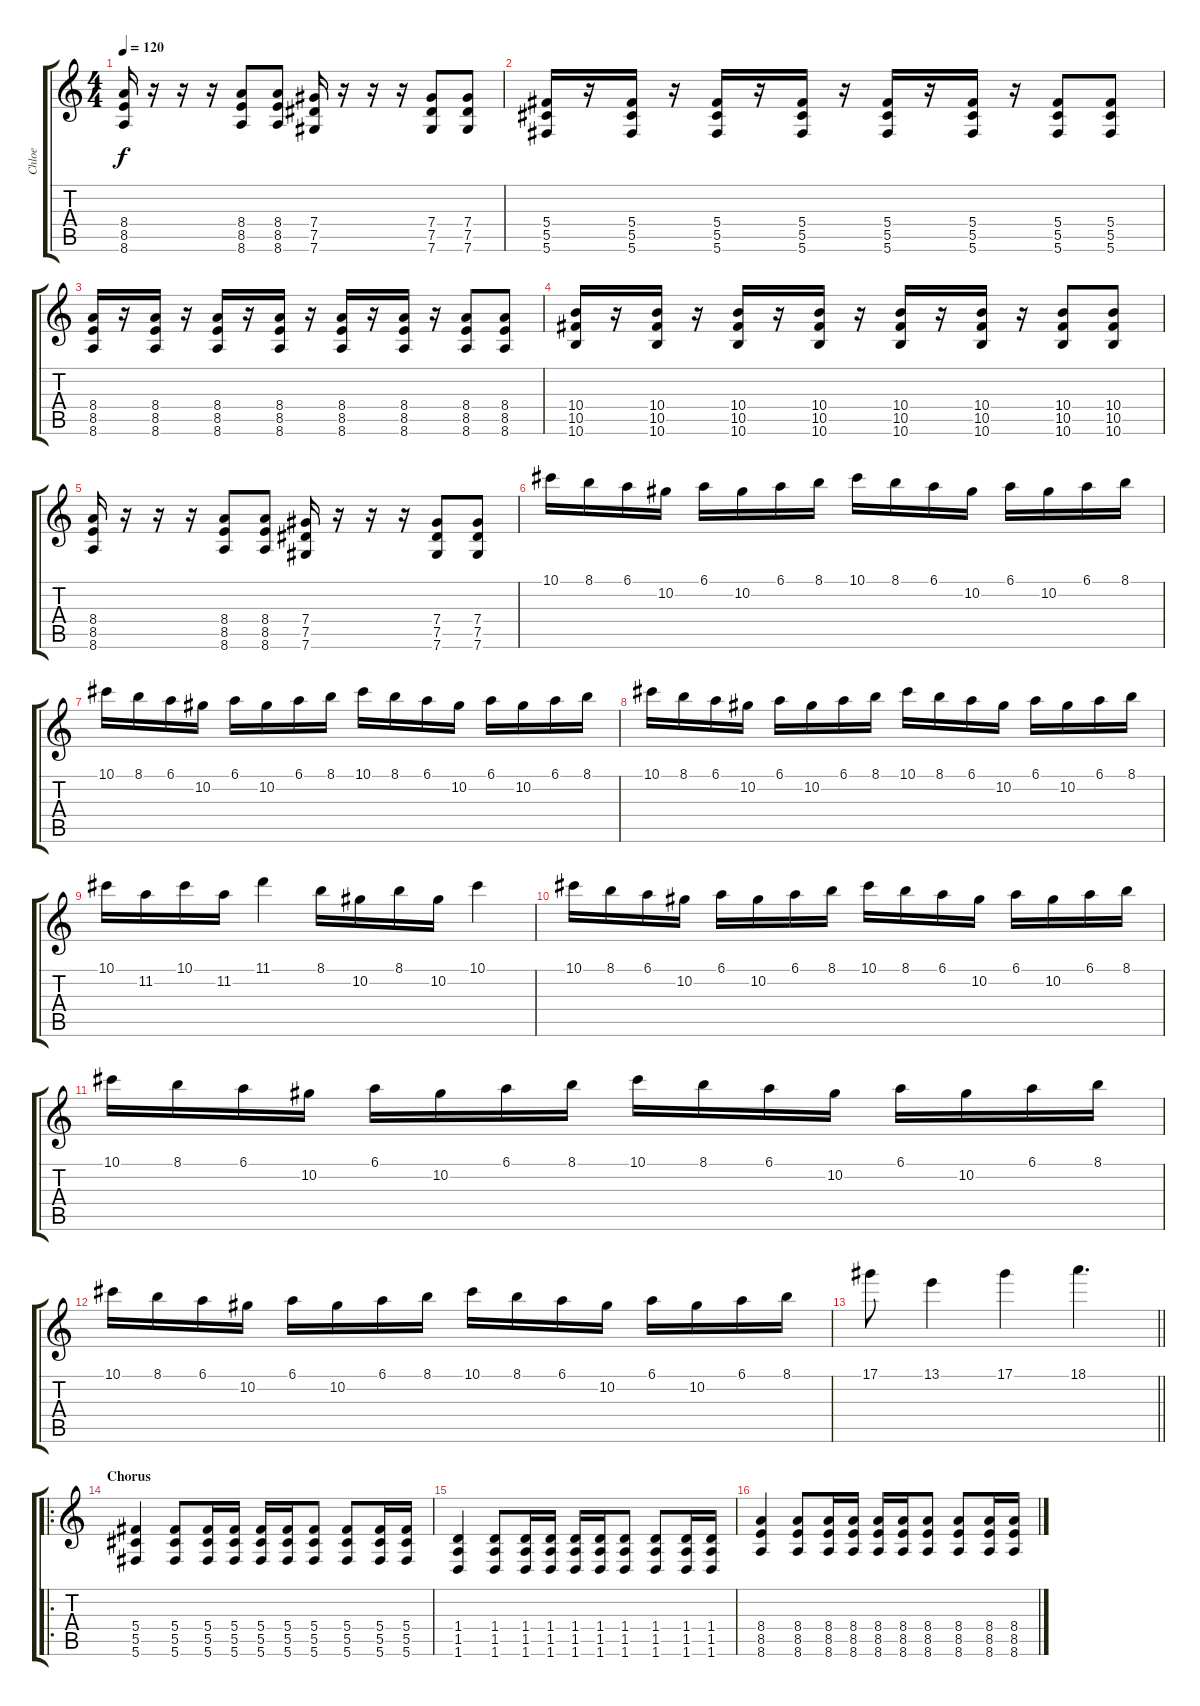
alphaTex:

\track ("Chloe" "Chloe") {instrument distortionguitar}
\staff {score tabs}
\tuning (Eb4 Bb3 Gb3 Db3 Ab2 Db2) {hide}
\ts (4 4)
\tempo 120
\clef g2
\ks c
(8.4 8.5 8.6).16{dy f} r.16 r.16 r.16 (8.4 8.5 8.6).8 (8.4 8.5 8.6).8 (7.4 7.5 7.6).16 r.16 r.16 r.16 (7.4 7.5 7.6).8 (7.4 7.5 7.6).8 |
(5.4 5.5 5.6).16 r.16 (5.4 5.5 5.6).16 r.16 (5.4 5.5 5.6).16 r.16 (5.4 5.5 5.6).16 r.16 (5.4 5.5 5.6).16 r.16 (5.4 5.5 5.6).16 r.16 (5.4 5.5 5.6).8 (5.4 5.5 5.6).8 |
(8.4 8.5 8.6).16 r.16 (8.4 8.5 8.6).16 r.16 (8.4 8.5 8.6).16 r.16 (8.4 8.5 8.6).16 r.16 (8.4 8.5 8.6).16 r.16 (8.4 8.5 8.6).16 r.16 (8.4 8.5 8.6).8 (8.4 8.5 8.6).8 |
(10.4 10.5 10.6).16 r.16 (10.4 10.5 10.6).16 r.16 (10.4 10.5 10.6).16 r.16 (10.4 10.5 10.6).16 r.16 (10.4 10.5 10.6).16 r.16 (10.4 10.5 10.6).16 r.16 (10.4 10.5 10.6).8 (10.4 10.5 10.6).8 |
(8.4 8.5 8.6).16 r.16 r.16 r.16 (8.4 8.5 8.6).8 (8.4 8.5 8.6).8 (7.4 7.5 7.6).16 r.16 r.16 r.16 (7.4 7.5 7.6).8 (7.4 7.5 7.6).8 |
10.1.16 8.1.16 6.1.16 10.2.16 6.1.16 10.2.16 6.1.16 8.1.16 10.1.16 8.1.16 6.1.16 10.2.16 6.1.16 10.2.16 6.1.16 8.1.16 |
10.1.16 8.1.16 6.1.16 10.2.16 6.1.16 10.2.16 6.1.16 8.1.16 10.1.16 8.1.16 6.1.16 10.2.16 6.1.16 10.2.16 6.1.16 8.1.16 |
10.1.16 8.1.16 6.1.16 10.2.16 6.1.16 10.2.16 6.1.16 8.1.16 10.1.16 8.1.16 6.1.16 10.2.16 6.1.16 10.2.16 6.1.16 8.1.16 |
10.1.16 11.2.16 10.1.16 11.2.16 11.1.4 8.1.16 10.2.16 8.1.16 10.2.16 10.1.4 |
10.1.16 8.1.16 6.1.16 10.2.16 6.1.16 10.2.16 6.1.16 8.1.16 10.1.16 8.1.16 6.1.16 10.2.16 6.1.16 10.2.16 6.1.16 8.1.16 |
10.1.16 8.1.16 6.1.16 10.2.16 6.1.16 10.2.16 6.1.16 8.1.16 10.1.16 8.1.16 6.1.16 10.2.16 6.1.16 10.2.16 6.1.16 8.1.16 |
10.1.16 8.1.16 6.1.16 10.2.16 6.1.16 10.2.16 6.1.16 8.1.16 10.1.16 8.1.16 6.1.16 10.2.16 6.1.16 10.2.16 6.1.16 8.1.16 |
\barLineRight lightlight
17.1.8 13.1.4 17.1.4 18.1.4{d} |
\ro
\section ("" "Chorus")
(5.4 5.5 5.6).4 (5.4 5.5 5.6).8 (5.4 5.5 5.6).16 (5.4 5.5 5.6).16 (5.4 5.5 5.6).16 (5.4 5.5 5.6).16 (5.4 5.5 5.6).8 (5.4 5.5 5.6).8 (5.4 5.5 5.6).16 (5.4 5.5 5.6).16 |
(1.4 1.5 1.6).4 (1.4 1.5 1.6).8 (1.4 1.5 1.6).16 (1.4 1.5 1.6).16 (1.4 1.5 1.6).16 (1.4 1.5 1.6).16 (1.4 1.5 1.6).8 (1.4 1.5 1.6).8 (1.4 1.5 1.6).16 (1.4 1.5 1.6).16 |
(8.4 8.5 8.6).4 (8.4 8.5 8.6).8 (8.4 8.5 8.6).16 (8.4 8.5 8.6).16 (8.4 8.5 8.6).16 (8.4 8.5 8.6).16 (8.4 8.5 8.6).8 (8.4 8.5 8.6).8 (8.4 8.5 8.6).16 (8.4 8.5 8.6).16
